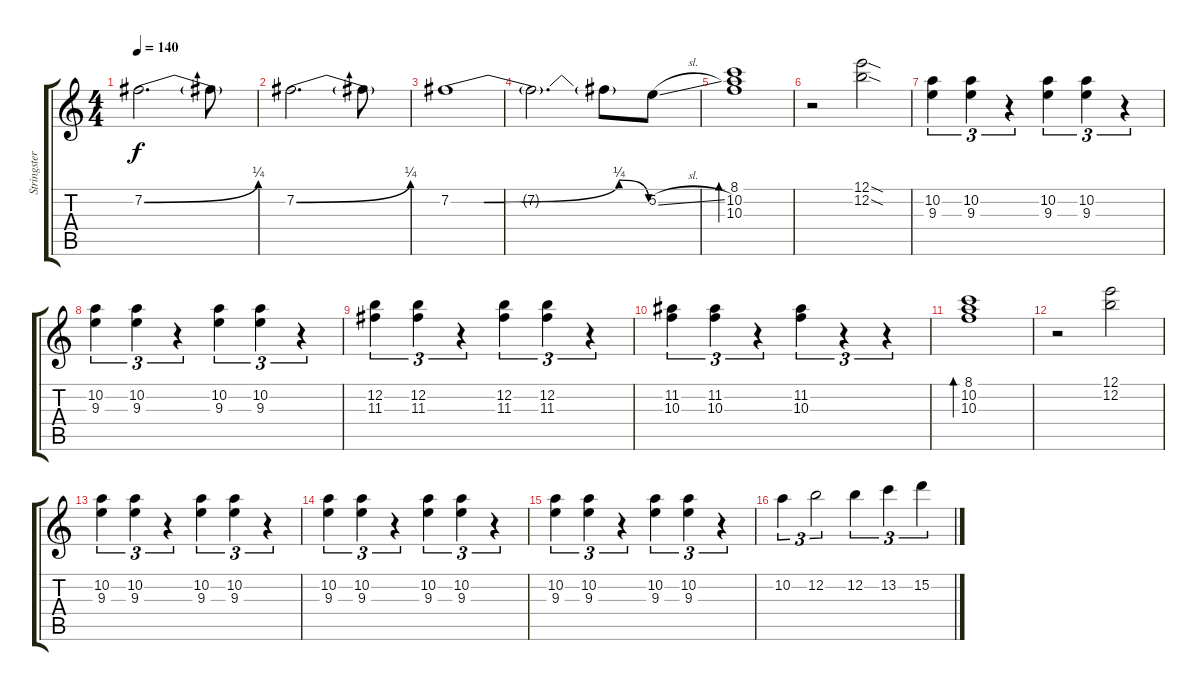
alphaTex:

\track ("Stringster" "Stringster") {instrument overdrivenguitar}
\staff {score tabs}
\tuning (E4 B3 G3 D3 A2 E2) {hide}
\ts (4 4)
\tempo 140
\clef g2
\ks c
7.2{be (bend 0 0 60 1)}.2{d dy f volume 13} 7.2{t}.8 |
7.2{be (bend 0 0 60 1)}.2{d} 7.2{t}.8 |
7.2{be (custom 0 0 10 0 51 1 60 0)}.1 |
7.2{t}.2{d} 7.2{t}.8 5.2{sl}.8 |
(8.1 10.2 10.3).1{bd 240} |
r.2 (12.1{sod} 12.2{sod}).2 |
(10.2 9.3).4{tu (3 2)} (10.2 9.3).4{tu (3 2)} r.4{tu (3 2)} (10.2 9.3).4{tu (3 2)} (10.2 9.3).4{tu (3 2)} r.4{tu (3 2)} |
(10.2 9.3).4{tu (3 2)} (10.2 9.3).4{tu (3 2)} r.4{tu (3 2)} (10.2 9.3).4{tu (3 2)} (10.2 9.3).4{tu (3 2)} r.4{tu (3 2)} |
(12.2 11.3).4{tu (3 2)} (12.2 11.3).4{tu (3 2)} r.4{tu (3 2)} (12.2 11.3).4{tu (3 2)} (12.2 11.3).4{tu (3 2)} r.4{tu (3 2)} |
(11.2 10.3).4{tu (3 2)} (11.2 10.3).4{tu (3 2)} r.4{tu (3 2)} (11.2 10.3).4{tu (3 2)} r.4{tu (3 2)} r.4{tu (3 2)} |
(8.1 10.2 10.3).1{bd 240} |
r.2 (12.1 12.2).2 |
(10.2 9.3).4{tu (3 2)} (10.2 9.3).4{tu (3 2)} r.4{tu (3 2)} (10.2 9.3).4{tu (3 2)} (10.2 9.3).4{tu (3 2)} r.4{tu (3 2)} |
(10.2 9.3).4{tu (3 2)} (10.2 9.3).4{tu (3 2)} r.4{tu (3 2)} (10.2 9.3).4{tu (3 2)} (10.2 9.3).4{tu (3 2)} r.4{tu (3 2)} |
(10.2 9.3).4{tu (3 2)} (10.2 9.3).4{tu (3 2)} r.4{tu (3 2)} (10.2 9.3).4{tu (3 2)} (10.2 9.3).4{tu (3 2)} r.4{tu (3 2)} |
10.2.4{tu (3 2)} 12.2.2{tu (3 2)} 12.2.4{tu (3 2)} 13.2.4{tu (3 2)} 15.2.4{tu (3 2)}
